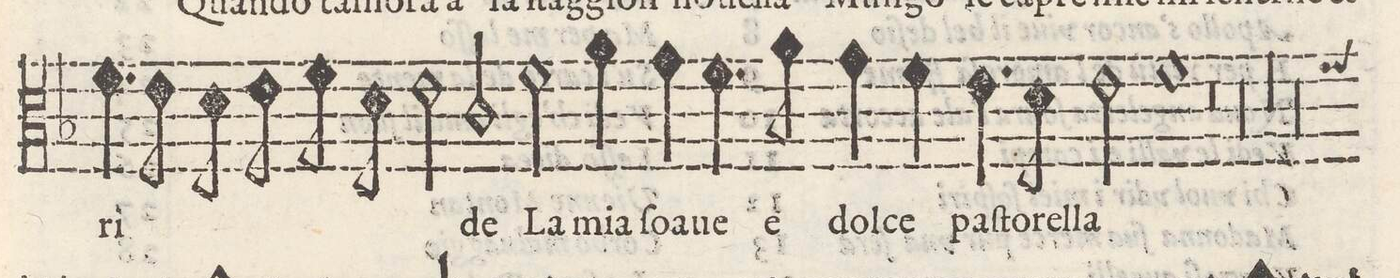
**kern	**text
*I"ALTO	*
*clefC3	*
*k[b-]	*
*met(C)	*
*M4/4	*
4.f\	ri-
8e\	.
8d\	.
8e\	.
8f\	.
8d\	.
=37-	=37-
2e\	.
2c/	de
=38-	=38-
2f\	La
4a\	mia
4g\	ſo-
=39-	=39-
4.f\	-a-
8a\	-ue e
4g\	dol-
4f\	-ce
=40-	=40-
4.e\	paſ-
8d\	-to-
2e\	-rel-
=41-	=41-
1f	-la
=42-	=42-
*-	*-
